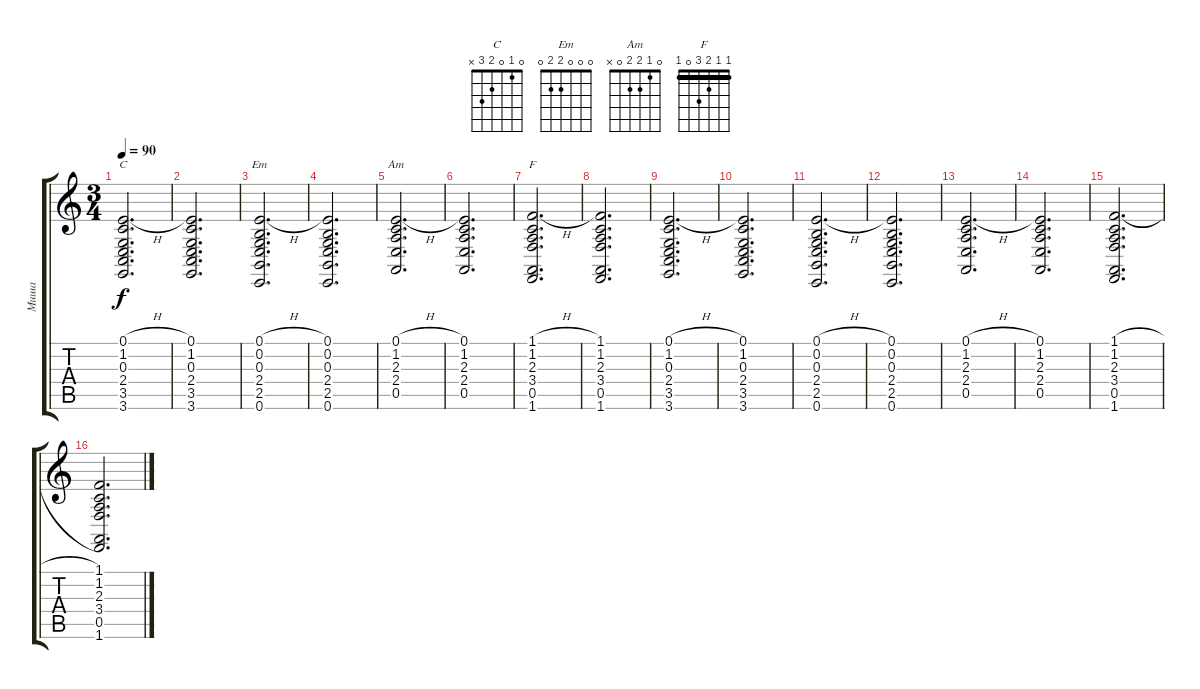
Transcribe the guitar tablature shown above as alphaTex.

\track ("Миша" "Миша") {instrument recorder}
\staff {score tabs}
\tuning (E4 B3 G3 D3 A2 E2) {hide}
\chord ("C" 0 1 0 2 3 x)
\chord ("Em" 0 0 0 2 2 0)
\chord ("Am" 0 1 2 2 0 x)
\chord ("F" 1 1 2 3 0 1) {barre 1}
\ts (3 4)
\tempo 90
\clef g2
\ks c
(0.1{h} 1.2 0.3 2.4 3.5 3.6).2{d ch "C" dy f} |
(0.1 1.2 0.3 2.4 3.5 3.6).2{d} |
(0.1{h} 0.2 0.3 2.4 2.5 0.6).2{d ch "Em"} |
(0.1 0.2 0.3 2.4 2.5 0.6).2{d} |
(0.1{h} 1.2 2.3 2.4 0.5).2{d ch "Am"} |
(0.1 1.2 2.3 2.4 0.5).2{d} |
(1.1{h} 1.2 2.3 3.4 0.5 1.6).2{d ch "F"} |
(1.1 1.2 2.3 3.4 0.5 1.6).2{d} |
(0.1{h} 1.2 0.3 2.4 3.5 3.6).2{d} |
(0.1 1.2 0.3 2.4 3.5 3.6).2{d} |
(0.1{h} 0.2 0.3 2.4 2.5 0.6).2{d} |
(0.1 0.2 0.3 2.4 2.5 0.6).2{d} |
(0.1{h} 1.2 2.3 2.4 0.5).2{d} |
(0.1 1.2 2.3 2.4 0.5).2{d} |
(1.1{h} 1.2 2.3 3.4 0.5 1.6).2{d} |
(1.1 1.2 2.3 3.4 0.5 1.6).2{d}
